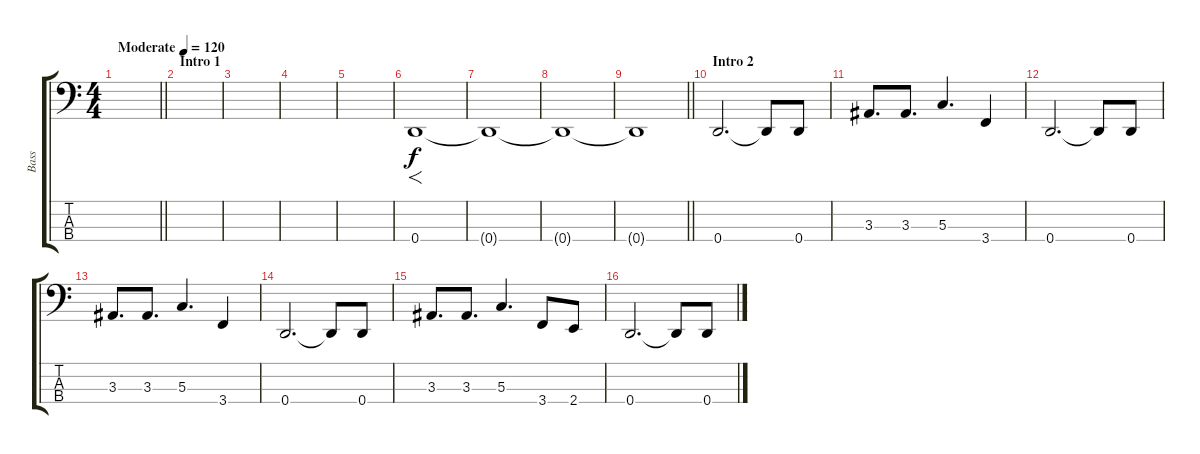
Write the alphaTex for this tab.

\track ("Bass" "Bass") {instrument electricbasspick}
\staff {score tabs}
\tuning (F2 C2 G1 D1) {hide}
\ts (4 4)
\tempo (120 "Moderate")
\clef f4
\barLineRight lightlight
\ks c
|
\section ("" "Intro 1")
|
|
|
|
0.4.1{f} |
0.4{t}.1 |
0.4{t}.1 |
\barLineRight lightlight
0.4{t}.1 |
\section ("" "Intro 2")
0.4.2{d} 0.4{t}.8 0.4.8 |
3.3.8{d} 3.3.8{d} 5.3.4{d} 3.4.4 |
0.4.2{d} 0.4{t}.8 0.4.8 |
3.3.8{d} 3.3.8{d} 5.3.4{d} 3.4.4 |
0.4.2{d} 0.4{t}.8 0.4.8 |
3.3.8{d} 3.3.8{d} 5.3.4{d} 3.4.8 2.4.8 |
0.4.2{d} 0.4{t}.8 0.4.8
